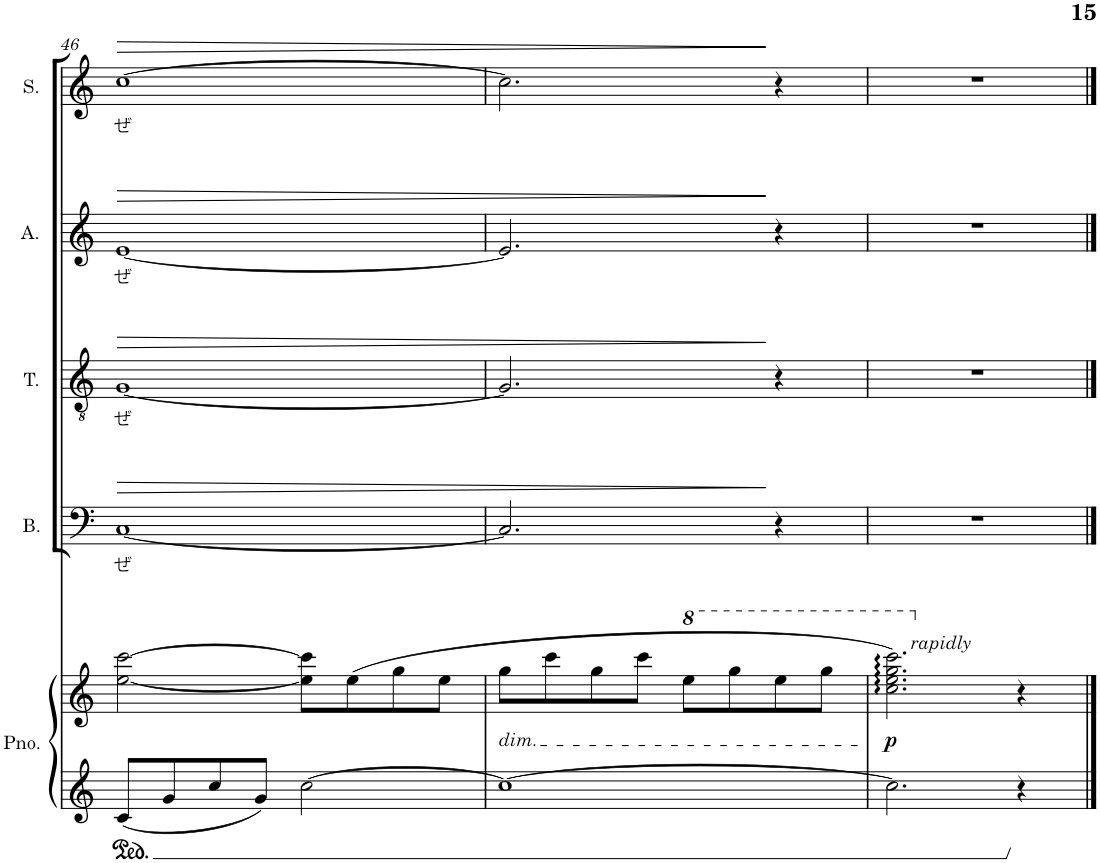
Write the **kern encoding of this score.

**kern	**kern	**dynam	**kern	**text	**dynam	**kern	**text	**dynam	**kern	**text	**dynam	**kern	**text	**dynam
*part5	*part5	*part5	*part4	*part4	*part4	*part3	*part3	*part3	*part2	*part2	*part2	*part1	*part1	*part1
*staff6	*staff5	*staff5/6	*staff4	*staff4	*staff4	*staff3	*staff3	*staff3	*staff2	*staff2	*staff2	*staff1	*staff1	*staff1
*I"Piano	*	*	*I"Bass	*	*	*I"Tenor	*	*	*I"Alto	*	*	*I"Soprano	*	*
*I'Pno.	*	*	*I'B.	*	*	*I'T.	*	*	*I'A.	*	*	*I'S.	*	*
!!LO:PB:g=z
*clefG2	*clefG2	*	*clefF4	*	*	*clefGv2	*	*	*clefG2	*	*	*clefG2	*	*
*	*	*	*Trd12c21	*	*	*Trd8c14	*	*	*Trd5c9	*	*	*Trd1c2	*	*
*k[]	*k[]	*	*k[]	*	*	*k[]	*	*	*k[]	*	*	*k[]	*	*
*M4/4	*M4/4	*	*M4/4	*	*	*M4/4	*	*	*M4/4	*	*	*M4/4	*	*
*met(c)	*met(c)	*	*met(c)	*	*	*met(c)	*	*	*met(c)	*	*	*met(c)	*	*
=46	=46	=46	=46	=46	=46	=46	=46	=46	=46	=46	=46	=46	=46	=46
!	!	!	!	!LO:LY:b	!LO:HP:b	!	!LO:LY:b	!LO:HP:b	!	!LO:LY:b	!LO:HP:b	!	!LO:LY:b	!LO:HP:b
8c/L	[2ee\ [2ccc\	.	[1C	ぜ	>	[1G	ぜ	>	[1e	ぜ	>	[1cc	ぜ	>
8g/	.	.	.	.	.	.	.	.	.	.	.	.	.	.
8cc/	.	.	.	.	.	.	.	.	.	.	.	.	.	.
8g/J	.	.	.	.	.	.	.	.	.	.	.	.	.	.
[2cc\	8ee\] 8ccc\]L	.	.	.	.	.	.	.	.	.	.	.	.	.
.	(8ee\	.	.	.	.	.	.	.	.	.	.	.	.	.
.	8gg\	.	.	.	.	.	.	.	.	.	.	.	.	.
.	8ee\J	.	.	.	.	.	.	.	.	.	.	.	.	.
=47	=47	=47	=47	=47	=47	=47	=47	=47	=47	=47	=47	=47	=47	=47
!	!LO:TX:b:i:t=dim.	!	!	!	!	!	!	!	!	!	!	!	!	!
1cc_	8gg\L	.	2.C/]	.	.	2.G/]	.	.	2.e/]	.	.	2.cc\]	.	.
.	8ccc\	.	.	.	.	.	.	.	.	.	.	.	.	.
.	8gg\	.	.	.	.	.	.	.	.	.	.	.	.	.
.	8ccc\J	.	.	.	.	.	.	.	.	.	.	.	.	.
*	*8va	*	*	*	*	*	*	*	*	*	*	*	*	*
.	8eee\L	.	.	.	.	.	.	.	.	.	.	.	.	.
.	8ggg\	.	.	.	.	.	.	.	.	.	.	.	.	.
.	8eee\	.	4r	.	]	4r	.	]	4r	.	]	4r	.	]
.	8ggg\J	.	.	.	.	.	.	.	.	.	.	.	.	.
=48	=48	=48	=48	=48	=48	=48	=48	=48	=48	=48	=48	=48	=48	=48
!	!LO:TX:a:i:t=rapidly	!	!	!	!	!	!	!	!	!	!	!	!	!
!	!	!LO:DY:b	!	!	!	!	!	!	!	!	!	!	!	!
2.cc\]	2.ccc\: 2.eee\: 2.ggg\: 2.cccc\:)	p	1r	.	.	1r	.	.	1r	.	.	1r	.	.
*	*X8va	*	*	*	*	*	*	*	*	*	*	*	*	*
4r	4r	.	.	.	.	.	.	.	.	.	.	.	.	.
==	==	==	==	==	==	==	==	==	==	==	==	==	==	==
*-	*-	*-	*-	*-	*-	*-	*-	*-	*-	*-	*-	*-	*-	*-
